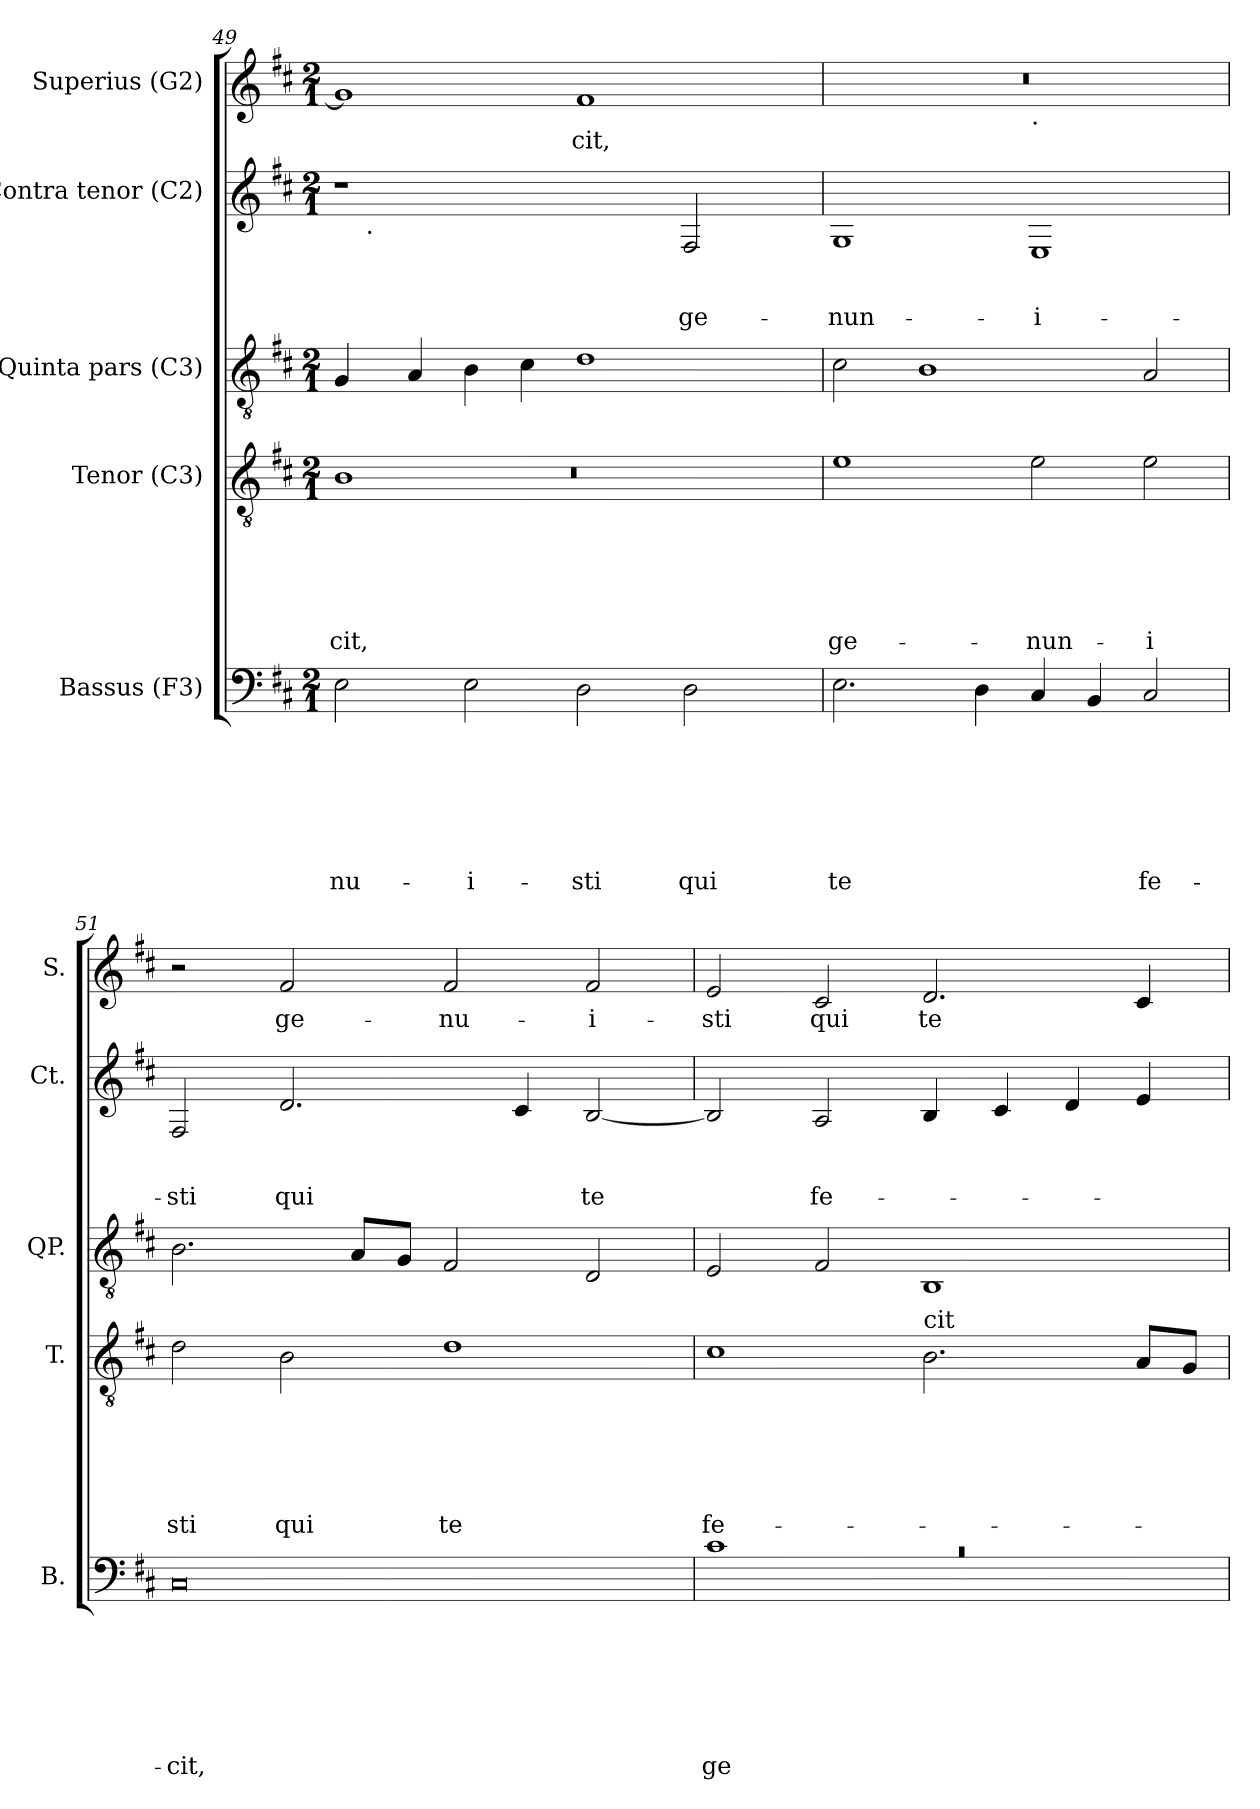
**kern	**text	**text	**text	**text	**text	**text	**text	**kern	**text	**text	**text	**text	**text	**text	**kern	**kern	**text	**text	**text	**kern	**text
*part5	*part5	*part5	*part5	*part5	*part5	*part5	*part5	*part4	*part4	*part4	*part4	*part4	*part4	*part4	*part3	*part2	*part2	*part2	*part2	*part1	*part1
*staff5	*staff5	*staff5	*staff5	*staff5	*staff5	*staff5	*staff5	*staff4	*staff4	*staff4	*staff4	*staff4	*staff4	*staff4	*staff3	*staff2	*staff2	*staff2	*staff2	*staff1	*staff1
*I"Bassus (F3)	*	*	*	*	*	*	*	*I"Tenor (C3)	*	*	*	*	*	*	*I"Quinta pars (C3)	*I"Contra tenor (C2)	*	*	*	*I"Superius (G2)	*
*I'B.	*	*	*	*	*	*	*	*I'T.	*	*	*	*	*	*	*I'QP.	*I'Ct.	*	*	*	*I'S.	*
!!LO:PB:g=z
*clefF4	*	*	*	*	*	*	*	*clefGv2	*	*	*	*	*	*	*clefGv2	*clefG2	*	*	*	*clefG2	*
*k[f#c#]	*	*	*	*	*	*	*	*k[f#c#]	*	*	*	*	*	*	*k[f#c#]	*k[f#c#]	*	*	*	*k[f#c#]	*
*D:	*	*	*	*	*	*	*	*D:	*	*	*	*	*	*	*D:	*D:	*	*	*	*D:	*
*M2/1	*	*	*	*	*	*	*	*M2/1	*	*	*	*	*	*	*M2/1	*M2/1	*	*	*	*M2/1	*
=49	=49	=49	=49	=49	=49	=49	=49	=49	=49	=49	=49	=49	=49	=49	=49	=49	=49	=49	=49	=49	=49
*	*	*	*	*	*	*	*	*^	*	*	*	*	*	*	*	*	*	*	*	*	*
*	*	*	*	*	*	*	*	*	*^	*	*	*	*	*	*	*	*	*	*	*	*	*
!	!	!	!	!	!	!	!LO:LY:b	!	!	!LO:N:vis=1	!	!	!	!	!	!LO:LY:b	!	!	!	!	!	!	!
*	*	*	*	*	*	*	*	*	*	*	*	*	*	*	*	*	*	*^	*	*	*	*	*
2E\	.	.	.	.	.	.	-nu-	4ryy	1B	0r	.	.	.	.	.	-cit,	4G/	1r	16.ryy	.	.	.	1g]	.
!	!	!	!	!	!	!	!	!	!	!	!	!	!	!	!	!	!	!	!LO:TX:b:t=.	!	!	!	!	!
.	.	.	.	.	.	.	.	.	.	.	.	.	.	.	.	.	.	.	1ryy	.	.	.	.	.
.	.	.	.	.	.	.	.	1..ryy	.	.	.	.	.	.	.	.	4A/	.	.	.	.	.	.	.
!	!	!	!	!	!	!	!LO:LY:b	!	!	!	!	!	!	!	!	!	!	!	!	!	!	!	!	!
2E\	.	.	.	.	.	.	-i-	.	.	.	.	.	.	.	.	.	4B\	.	.	.	.	.	.	.
.	.	.	.	.	.	.	.	.	.	.	.	.	.	.	.	.	4c#\	.	.	.	.	.	.	.
!	!	!	!	!	!	!	!LO:LY:b	!	!	!	!	!	!	!	!	!	!	!	!	!	!	!	!	!LO:LY:b
2D\	.	.	.	.	.	.	-sti	.	1ryy	.	.	.	.	.	.	.	1d	2ryy	.	.	.	.	1f#	-cit,
.	.	.	.	.	.	.	.	.	.	.	.	.	.	.	.	.	.	.	2ryy	.	.	.	.	.
!	!	!	!	!	!	!	!LO:LY:b	!	!	!	!	!	!	!	!	!	!	!	!	!	!	!LO:LY:b	!	!
2D\	.	.	.	.	.	.	qui	.	.	.	.	.	.	.	.	.	.	2F#/	.	.	.	ge-	.	.
.	.	.	.	.	.	.	.	.	.	.	.	.	.	.	.	.	.	.	4ryy	.	.	.	.	.
.	.	.	.	.	.	.	.	.	.	.	.	.	.	.	.	.	.	.	8ryy	.	.	.	.	.
.	.	.	.	.	.	.	.	.	.	.	.	.	.	.	.	.	.	.	32ryy	.	.	.	.	.
=50	=50	=50	=50	=50	=50	=50	=50	=50	=50	=50	=50	=50	=50	=50	=50	=50	=50	=50	=50	=50	=50	=50	=50	=50
!	!	!	!	!	!	!	!LO:LY:b	!	!	!	!	!	!	!	!	!LO:LY:b	!	!	!	!	!	!LO:LY:b	!	!
*	*	*	*	*	*	*	*	*v	*v	*v	*	*	*	*	*	*	*	*v	*v	*	*	*	*^	*
2.E\	.	.	.	.	.	.	te	1e	.	.	.	.	.	ge-	2c#\	1G	.	.	-nun-	0r	1ryy	.
.	.	.	.	.	.	.	.	.	.	.	.	.	.	.	1B	.	.	.	.	.	.	.
4D\	.	.	.	.	.	.	.	.	.	.	.	.	.	.	.	.	.	.	.	.	.	.
!	!	!	!	!	!	!	!	!	!	!	!	!	!	!	!	!	!	!	!	!	!LO:TX:b:t=.	!
!	!	!	!	!	!	!	!	!	!	!	!	!	!	!LO:LY:b:rj	!	!	!	!	!LO:LY:b:rj	!	!	!
4C#/	.	.	.	.	.	.	.	2e\	.	.	.	.	.	-nun-	.	1E	.	.	-i-	.	1ryy	.
4BB/	.	.	.	.	.	.	.	.	.	.	.	.	.	.	.	.	.	.	.	.	.	.
!	!	!	!	!	!	!	!LO:LY:b	!	!	!	!	!	!	!LO:LY:b	!	!	!	!	!	!	!	!
2C#/	.	.	.	.	.	.	fe-	2e\	.	.	.	.	.	-i	2A/	.	.	.	.	.	.	.
=51	=51	=51	=51	=51	=51	=51	=51	=51	=51	=51	=51	=51	=51	=51	=51	=51	=51	=51	=51	=51	=51	=51
!	!	!	!	!	!	!	!LO:LY:b	!	!	!	!	!	!	!LO:LY:b	!	!	!	!	!LO:LY:b	!	!	!
*	*	*	*	*	*	*	*	*	*	*	*	*	*	*	*	*	*	*	*	*v	*v	*
0C#	.	.	.	.	.	.	-cit,	2d\	.	.	.	.	.	sti	2.B\	2F#/	.	.	-sti	2r	.
!	!	!	!	!	!	!	!	!	!	!	!	!	!	!LO:LY:b	!	!	!	!	!LO:LY:b	!	!LO:LY:b
.	.	.	.	.	.	.	.	2B\	.	.	.	.	.	qui	.	2.d/	.	.	qui	2f#/	ge-
.	.	.	.	.	.	.	.	.	.	.	.	.	.	.	8A/L	.	.	.	.	.	.
.	.	.	.	.	.	.	.	.	.	.	.	.	.	.	8G/J	.	.	.	.	.	.
!	!	!	!	!	!	!	!	!	!	!	!	!	!	!LO:LY:b	!	!	!	!	!	!	!LO:LY:b
.	.	.	.	.	.	.	.	1d	.	.	.	.	.	te	2F#/	.	.	.	.	2f#/	-nu-
.	.	.	.	.	.	.	.	.	.	.	.	.	.	.	.	4c#/	.	.	.	.	.
!	!	!	!	!	!	!	!	!	!	!	!	!	!	!	!	!	!	!	!LO:LY:b	!	!LO:LY:b
.	.	.	.	.	.	.	.	.	.	.	.	.	.	.	2D/	[<2B/	.	.	te	2f#/	-i-
=52	=52	=52	=52	=52	=52	=52	=52	=52	=52	=52	=52	=52	=52	=52	=52	=52	=52	=52	=52	=52	=52
!LO:N:vis=1	!	!	!	!	!	!	!LO:LY:b	!	!	!	!	!	!	!LO:LY:b	!	!	!	!	!	!	!LO:LY:b
*^	*	*	*	*	*	*	*	*	*	*	*	*	*	*	*	*	*	*	*	*	*
0rc	1c#	.	.	.	.	.	.	ge-	1c#	.	.	.	.	.	fe-	2E/	2B/]	.	.	.	2e/	-sti
!	!	!	!	!	!	!	!	!	!	!	!	!	!	!	!	!	!	!	!	!LO:LY:b	!	!LO:LY:b
.	.	.	.	.	.	.	.	.	.	.	.	.	.	.	.	2F#/	2A/	.	.	fe-	2c#/	qui
!	!	!	!	!	!	!	!	!	!LO:TX:a:t=cit	!	!	!	!	!	!	!	!	!	!	!	!	!
!	!	!	!	!	!	!	!	!	!	!	!	!	!	!	!	!	!	!	!	!	!	!LO:LY:b
.	1ryy	.	.	.	.	.	.	.	2.B\	.	.	.	.	.	.	1BB	4B/	.	.	.	2.d/	te
.	.	.	.	.	.	.	.	.	.	.	.	.	.	.	.	.	4c#/	.	.	.	.	.
.	.	.	.	.	.	.	.	.	.	.	.	.	.	.	.	.	4d/	.	.	.	.	.
.	.	.	.	.	.	.	.	.	8A/L	.	.	.	.	.	.	.	4e/	.	.	.	4c#/	.
.	.	.	.	.	.	.	.	.	8G/J	.	.	.	.	.	.	.	.	.	.	.	.	.
*v	*v	*	*	*	*	*	*	*	*	*	*	*	*	*	*	*	*	*	*	*	*	*
=	=	=	=	=	=	=	=	=	=	=	=	=	=	=	=	=	=	=	=	=	=
*-	*-	*-	*-	*-	*-	*-	*-	*-	*-	*-	*-	*-	*-	*-	*-	*-	*-	*-	*-	*-	*-
